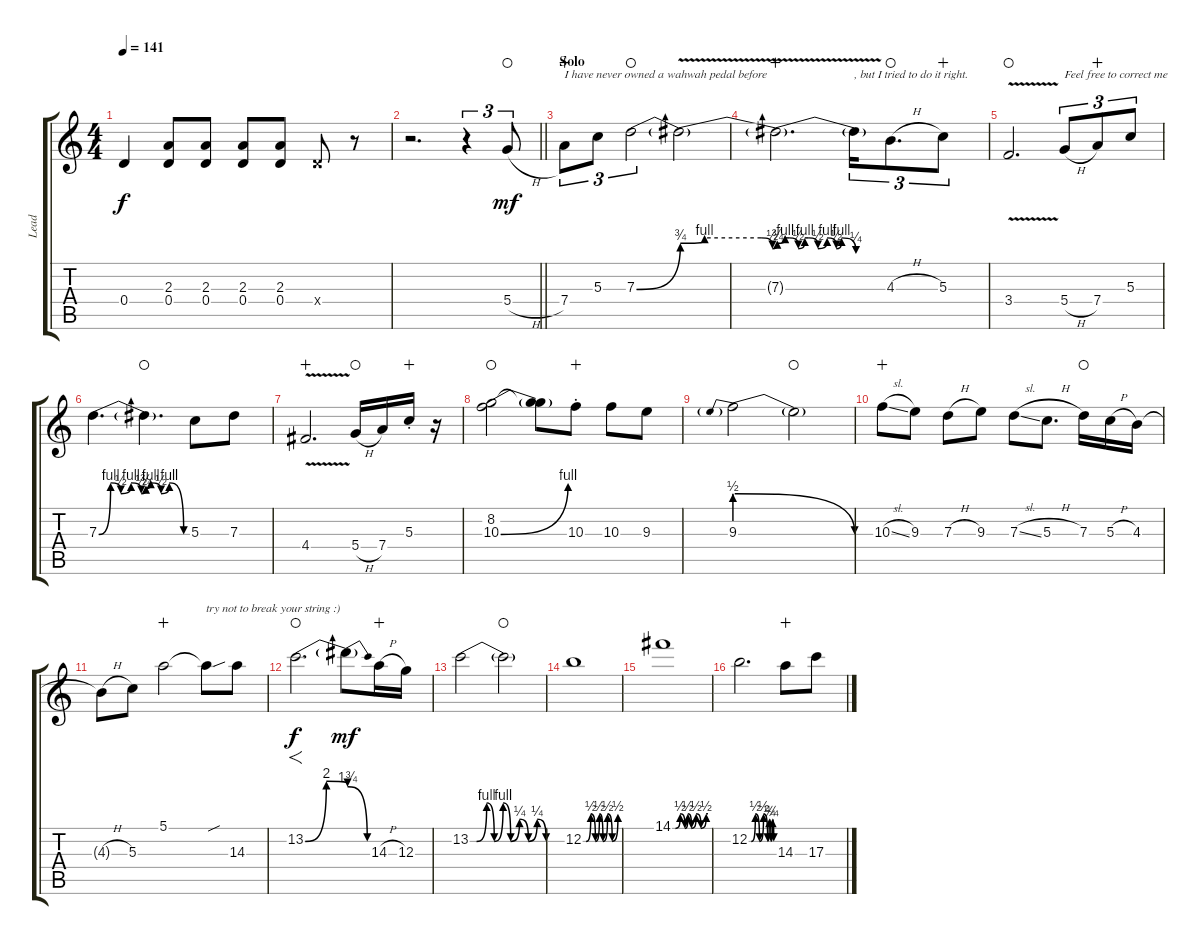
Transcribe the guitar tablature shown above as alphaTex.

\track ("Lead" "Lead") {instrument overdrivenguitar}
\staff {score tabs}
\tuning (E4 B3 G3 D3 A2 E2) {hide}
\ts (4 4)
\tempo 141
\clef g2
\ks c
0.4{t}.4{dy f} (2.3 0.4).8 (2.3 0.4).8 (2.3 0.4).8 (2.3 0.4).8 0.4{x}.8 r.8 |
\barLineRight lightlight
r.2{d volume 6 balance 8 instrument overdrivenguitar} r.4{tu (3 2)} 5.4{h}.8{tu (3 2) dy mf waho} |
\section ("" "Solo")
7.4.8{tu (3 2) txt "I have never owned a wahwah pedal before" wahc} 5.3.8{tu (3 2)} 7.3{be (bend 0 0 60 3)}.2{tu (3 2) waho} 7.3{be (custom 0 3 15 4 50 4 57 2 60 3) v t}.2 |
7.3{be (custom 0 3 6 4 9 4 16 2 21 4 24 4 31 2 38 4 45 2 49 4 60 1) v t}.2{d wahc} 7.3{be (hold 0 0 60 0) t}.16{tu (3 2) txt ", but I tried to do it right."} 4.3{h}.8{d tu (3 2) waho} 5.3.8{tu (3 2) wahc} |
3.4{v}.2{d waho} 5.4{h}.8{tu (3 2) txt "Feel free to correct me"} 7.4.8{tu (3 2) wahc} 5.3.8{tu (3 2)} |
7.3{be (custom 0 0 15 4 28 2 41 4 54 2 60 3)}.4{d} 7.3{be (custom 0 3 7 4 22 2 34 4 55 0 60 0) t}.4{d waho} 5.3.8 7.3.8 |
4.4{v}.2{d wahc} 5.4{h}.16{waho} 7.4.16 5.3{st}.16{wahc} r.16 |
(8.2 10.3{be (bend 0 0 60 4)}).2{waho} (8.2{t} 10.3{t}).8 10.3{st}.8{wahc} 10.3.8 9.3.8 |
9.3{be (prebendrelease 0 2 60 0)}.2 9.3{t}.2{waho} |
10.3{sl}.8{wahc} 9.3.8 7.3{h}.8 9.3.8 7.3{sl}.8 5.3{h}.8{d} 7.3.16{waho} 5.3{h}.16 4.3.16 |
4.3{h t}.8 5.3.8 5.1.2{wahc} 5.1{sou t}.8{txt "try not to break your string :)"} 14.3.8 |
13.2{be (bendrelease 0 0 55 8 55 8 60 7)}.2{f d dy f waho} 13.2{be (release 0 7 60 0) t}.8{dy mf} 14.3{h}.16{wahc} 12.3.16 |
13.2{be (custom 0 0 5 0 13 4 19 0 26 4 32 0 39 1 46 0 53 1 60 0)}.2 13.2{t}.2{waho} |
12.2{be (custom 0 0 5 0 13 2 21 0 28 2 34 0 42 2 50 0 60 2)}.1 |
14.1{be (custom 0 0 5 0 13 2 21 0 26 2 32 0 40 2 48 0 57 2 60 2)}.1 |
12.2{be (custom 0 0 5 0 15 2 25 0 35 2 45 0 49 1 53 0 57 1 60 0)}.2{d} 14.3.8{wahc} 17.3.8
